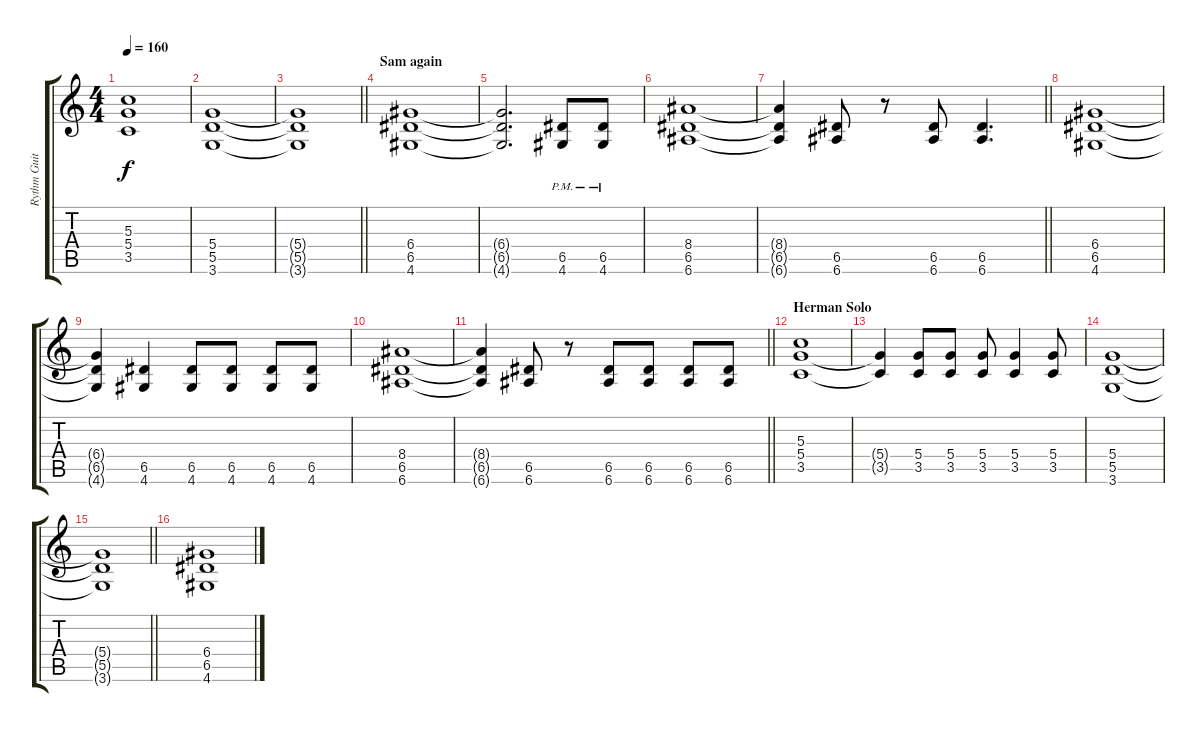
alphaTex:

\track ("Rythm Guitar - Li / Sam" "Rythm Guit") {instrument distortionguitar}
\staff {score tabs}
\tuning (E4 B3 G3 D3 A2 E2) {hide}
\ts (4 4)
\tempo 160
\clef g2
\ks c
(5.3{t} 5.4{t} 3.5{t}).1{dy f} |
(5.4 5.5 3.6).1 |
\barLineRight lightlight
(5.4{t} 5.5{t} 3.6{t}).1 |
\section ("" "Sam again")
(6.4 6.5 4.6).1 |
(6.4{t} 6.5{t} 4.6{t}).2{d} (6.5{pm} 4.6{pm}).8 (6.5{pm} 4.6{pm}).8 |
(8.4 6.5 6.6).1 |
\barLineRight lightlight
(8.4{t} 6.5{t} 6.6{t}).4 (6.5 6.6).8 r.8 (6.5 6.6).8 (6.5 6.6).4{d} |
(6.4 6.5 4.6).1 |
(6.4{t} 6.5{t} 4.6{t}).4 (6.5 4.6).4 (6.5 4.6).8 (6.5 4.6).8 (6.5 4.6).8 (6.5 4.6).8 |
(8.4 6.5 6.6).1 |
\barLineRight lightlight
(8.4{t} 6.5{t} 6.6{t}).4 (6.5 6.6).8 r.8 (6.5 6.6).8 (6.5 6.6).8 (6.5 6.6).8 (6.5 6.6).8 |
\section ("" "Herman Solo")
(5.3 5.4 3.5).1 |
(5.4{t} 3.5{t}).4 (5.4 3.5).8 (5.4 3.5).8 (5.4 3.5).8 (5.4 3.5).4 (5.4 3.5).8 |
(5.4 5.5 3.6).1 |
\barLineRight lightlight
(5.4{t} 5.5{t} 3.6{t}).1 |
(6.4 6.5 4.6).1
